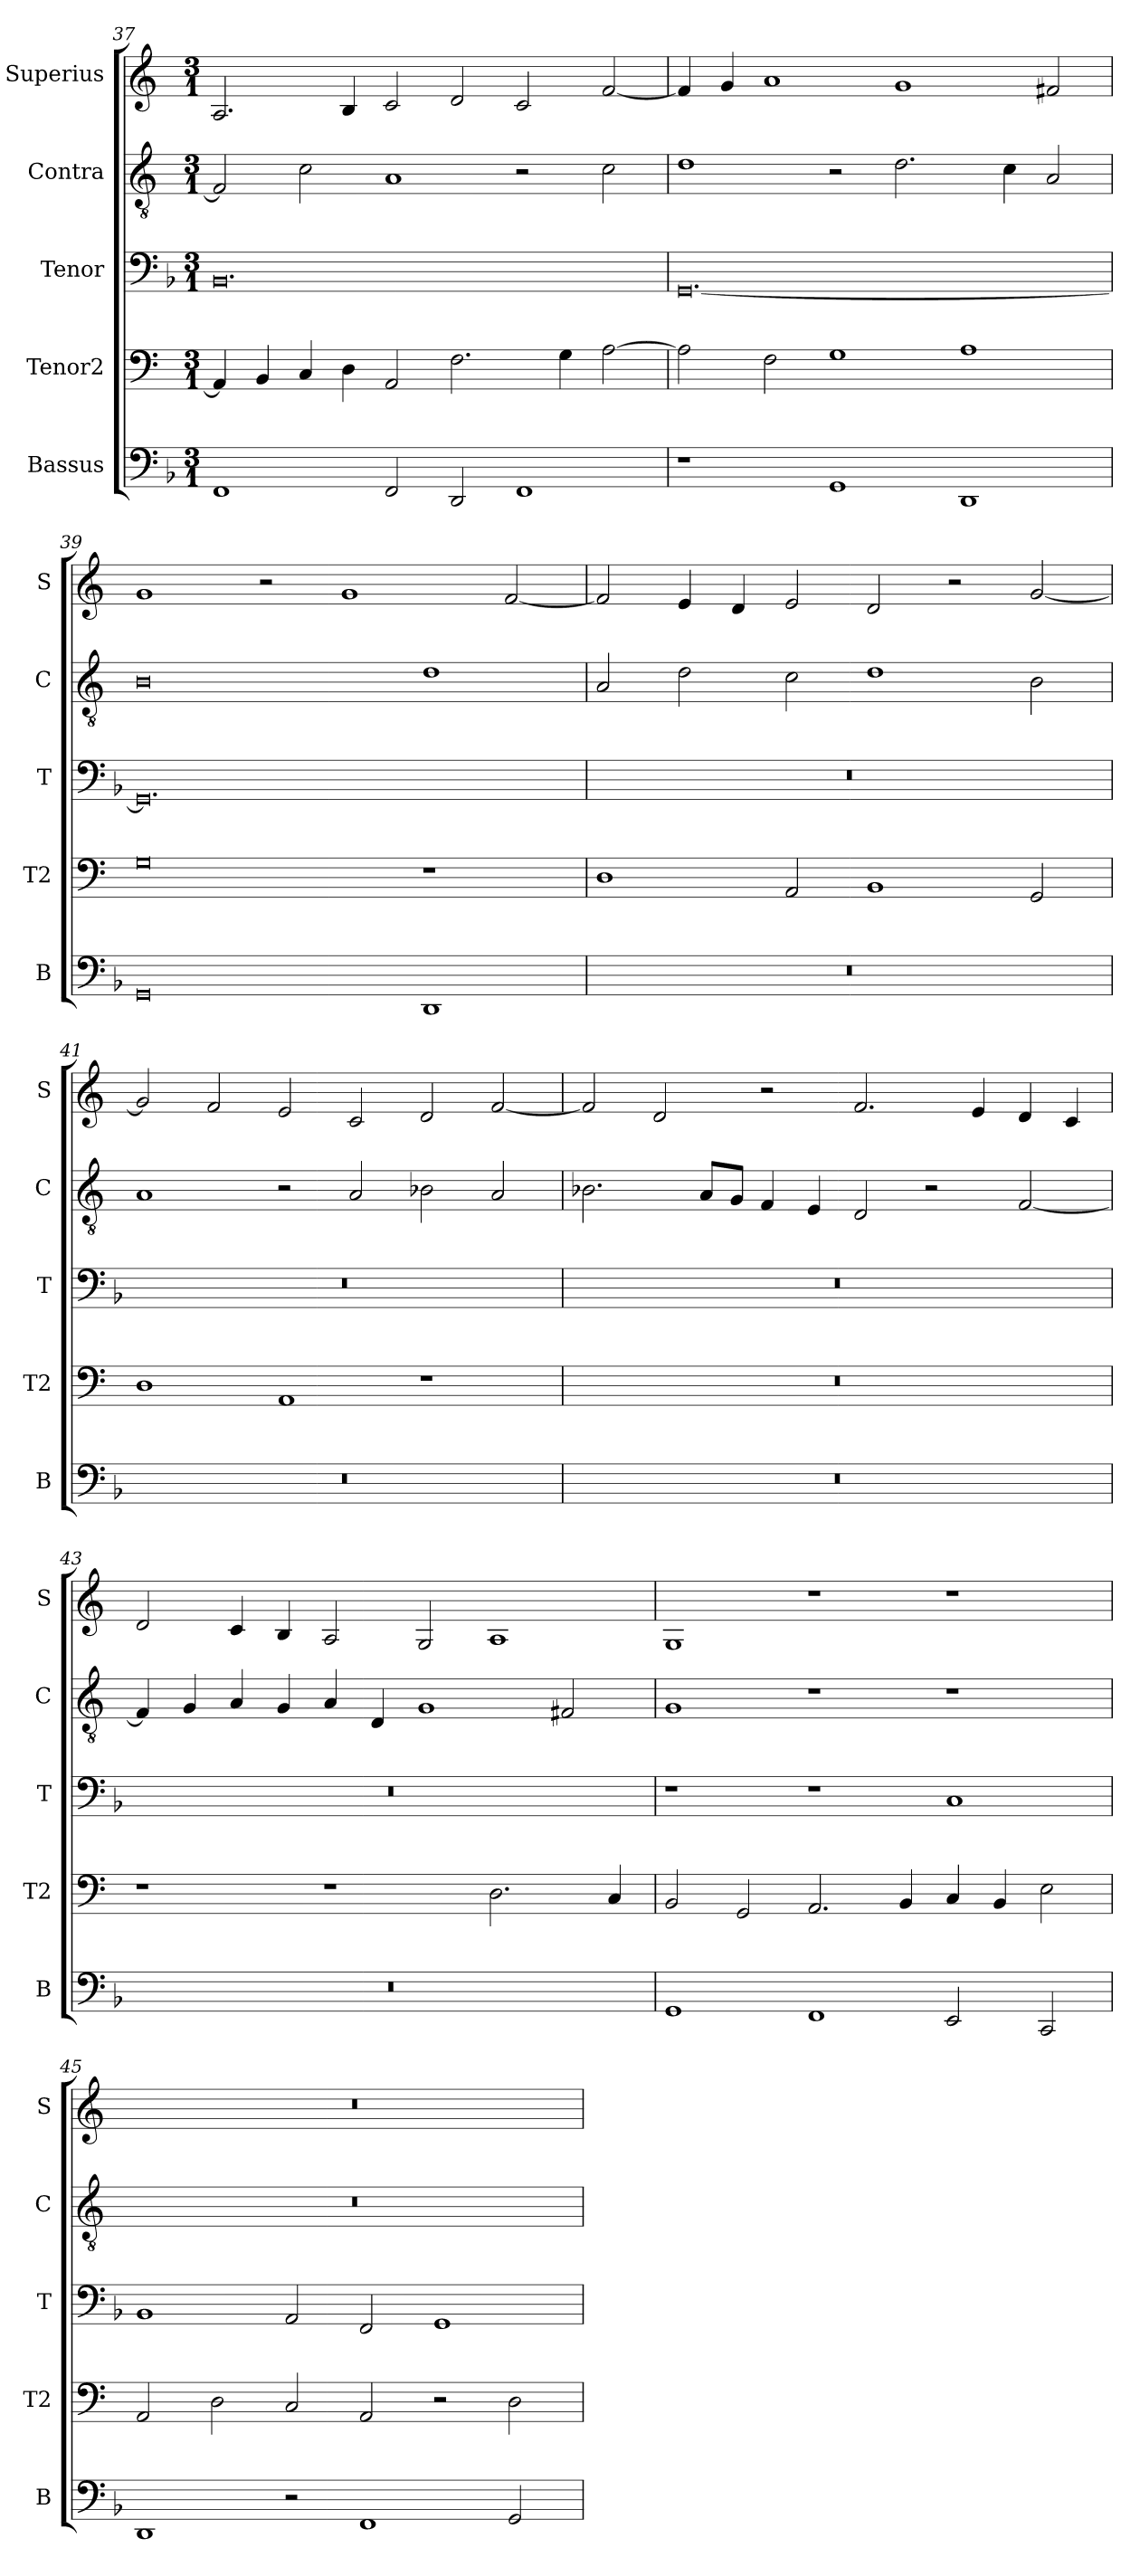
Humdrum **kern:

**kern	**kern	**kern	**kern	**kern
*part5	*part4	*part3	*part2	*part1
*staff5	*staff4	*staff3	*staff2	*staff1
*I"Bassus	*I"Tenor2	*I"Tenor	*I"Contra	*I"Superius
*I'B	*I'T2	*I'T	*I'C	*I'S
*clefF4	*clefF4	*clefF4	*clefGv2	*clefG2
*k[b-]	*k[]	*k[b-]	*k[]	*k[]
*M3/1	*M3/1	*M3/1	*M3/1	*M3/1
=37	=37	=37	=37	=37
1FF	4AA/]	0.BB-	2F/]	2.A/
.	4BB/	.	.	.
.	4C/	.	2c\	.
.	4D\	.	.	4B/
2FF/	2AA/	.	1A	2c/
2DD/	2.F\	.	.	2d/
1FF	.	.	2r	2c/
.	4G\	.	.	.
.	[2A\	.	2c\	[2f/
=38	=38	=38	=38	=38
1r	2A\]	[0.GG	1d	4f/]
.	.	.	.	4g/
.	2F\	.	.	1a
1GG	1G	.	2r	.
.	.	.	2.d\	1g
1DD	1A	.	.	.
.	.	.	4c\	.
.	.	.	2A/	2f#X/
=39	=39	=39	=39	=39
0GG	0G	0.GG]	0B	1g
.	.	.	.	2r
.	.	.	.	1g
1DD	1r	.	1d	.
.	.	.	.	[2f/
=40	=40	=40	=40	=40
0.r	1D	0.r	2A/	2f/]
.	.	.	2d\	4e/
.	.	.	.	4d/
.	2AA/	.	2c\	2e/
.	1BB	.	1d	2d/
.	.	.	.	2r
.	2GG/	.	2B\	[2g/
=41	=41	=41	=41	=41
0.r	1D	0.r	1A	2g/]
.	.	.	.	2f/
.	1AA	.	2r	2e/
.	.	.	2A/	2c/
.	1r	.	2B-X\	2d/
.	.	.	2A/	[2f/
=42	=42	=42	=42	=42
0.r	0.r	0.r	2.B-X\	2f/]
.	.	.	.	2d/
.	.	.	8A/L	.
.	.	.	8G/J	.
.	.	.	4F/	2r
.	.	.	4E/	.
.	.	.	2D/	2.f/
.	.	.	2r	.
.	.	.	.	4e/
.	.	.	[2F/	4d/
.	.	.	.	4c/
=43	=43	=43	=43	=43
0.r	1r	0.r	4F/]	2d/
.	.	.	4G/	.
.	.	.	4A/	4c/
.	.	.	4G/	4B/
.	1r	.	4A/	2A/
.	.	.	4D/	.
.	.	.	1G	2G/
.	2.D\	.	.	1A
.	.	.	2F#X/	.
.	4C/	.	.	.
=44	=44	=44	=44	=44
1GG	2BB/	1r	1G	1G
.	2GG/	.	.	.
1FF	2.AA/	1r	1r	1r
.	4BB/	.	.	.
2EE/	4C/	1C	1r	1r
.	4BB/	.	.	.
2CC/	2E\	.	.	.
=45	=45	=45	=45	=45
1DD	2AA/	1BB-	0.r	0.r
.	2D\	.	.	.
2r	2C/	2AA/	.	.
1FF	2AA/	2FF/	.	.
.	2r	1GG	.	.
2GG/	2D\	.	.	.
=	=	=	=	=
*-	*-	*-	*-	*-
